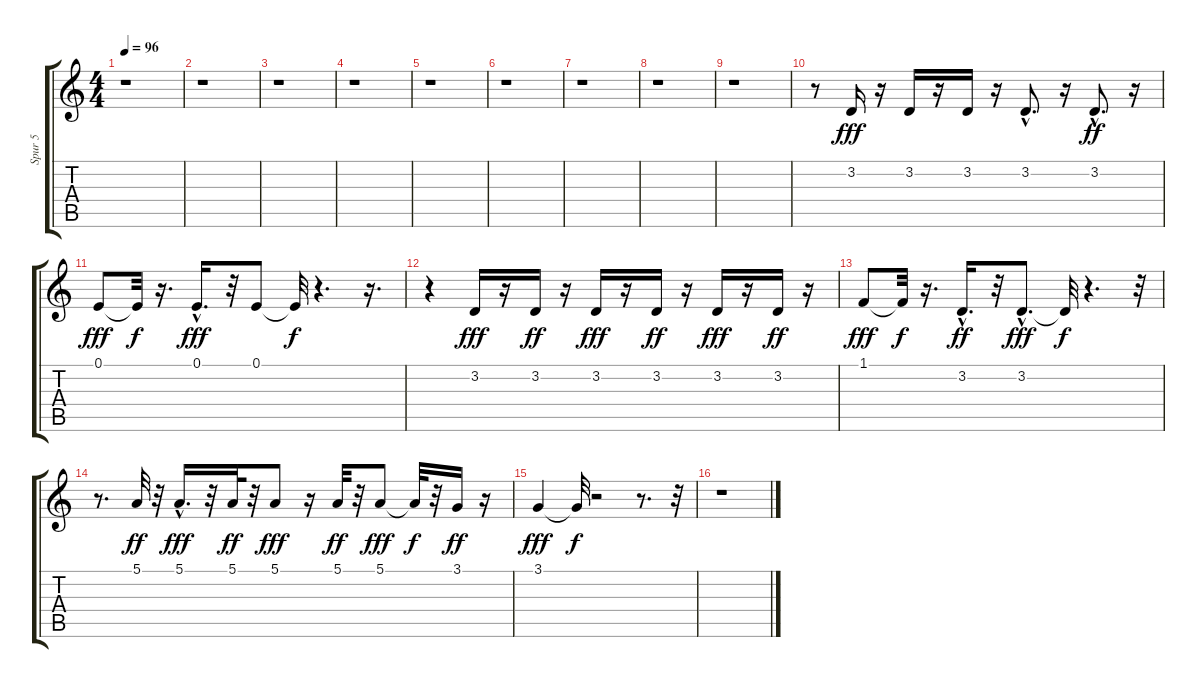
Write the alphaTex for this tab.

\track ("Spur 5" "Spur 5") {instrument choiraahs}
\staff {score tabs}
\tuning (E4 B3 G3 D3 A2 E2) {hide}
\ts (4 4)
\tempo 96
\clef g2
\ks c
r.1{dy fff} |
r.1 |
r.1 |
r.1 |
r.1 |
r.1 |
r.1 |
r.1 |
r.1 |
r.8 3.2.16 r.16 3.2.16 r.16 3.2.16 r.16 3.2{hac}.8{d} r.16 3.2{hac}.8{d dy ff} r.16 |
0.1.8{dy fff} 0.1{t}.32{dy f} r.16{d} 0.1{hac}.16{d dy fff} r.32 0.1.8 0.1{t}.32{dy f} r.4{d} r.16{d} |
r.4 3.2.16{dy fff} r.16 3.2.16{dy ff} r.16 3.2.16{dy fff} r.16 3.2.16{dy ff} r.16 3.2.16{dy fff} r.16 3.2.16{dy ff} r.16 |
1.1.8{dy fff} 1.1{t}.32{dy f} r.16{d} 3.2{hac}.16{d dy ff} r.32 3.2{hac}.8{d dy fff} 3.2{t}.32{dy f} r.4{d} r.32 |
r.8{d} 5.1.32{dy ff} r.32 5.1{hac}.16{d dy fff} r.32 5.1.32{dy ff} r.32 5.1.8{dy fff} r.16 5.1.32{dy ff} r.32 5.1.8{dy fff} 5.1{t}.32{dy f} r.32 3.1.16{dy ff} r.16 |
3.1.4{dy fff} 3.1{t}.32{dy f} r.2 r.8{d} r.32 |
r.1
